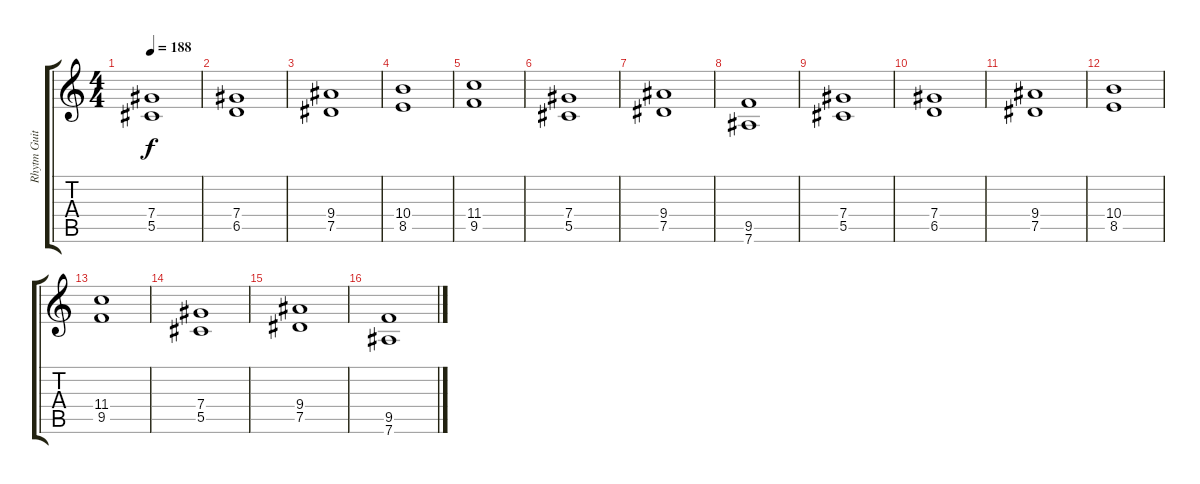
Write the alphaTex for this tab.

\track ("Rhytm Guitar" "Rhytm Guit") {instrument distortionguitar}
\staff {score tabs}
\tuning (Eb4 Bb3 Gb3 Db3 Ab2 Eb2) {hide}
\ts (4 4)
\tempo 188
\clef g2
\ks c
(7.4 5.5).1{dy f} |
(7.4 6.5).1 |
(9.4 7.5).1 |
(10.4 8.5).1 |
(11.4 9.5).1 |
(7.4 5.5).1 |
(9.4 7.5).1 |
(9.5 7.6).1 |
(7.4 5.5).1 |
(7.4 6.5).1 |
(9.4 7.5).1 |
(10.4 8.5).1 |
(11.4 9.5).1 |
(7.4 5.5).1 |
(9.4 7.5).1 |
(9.5 7.6).1
